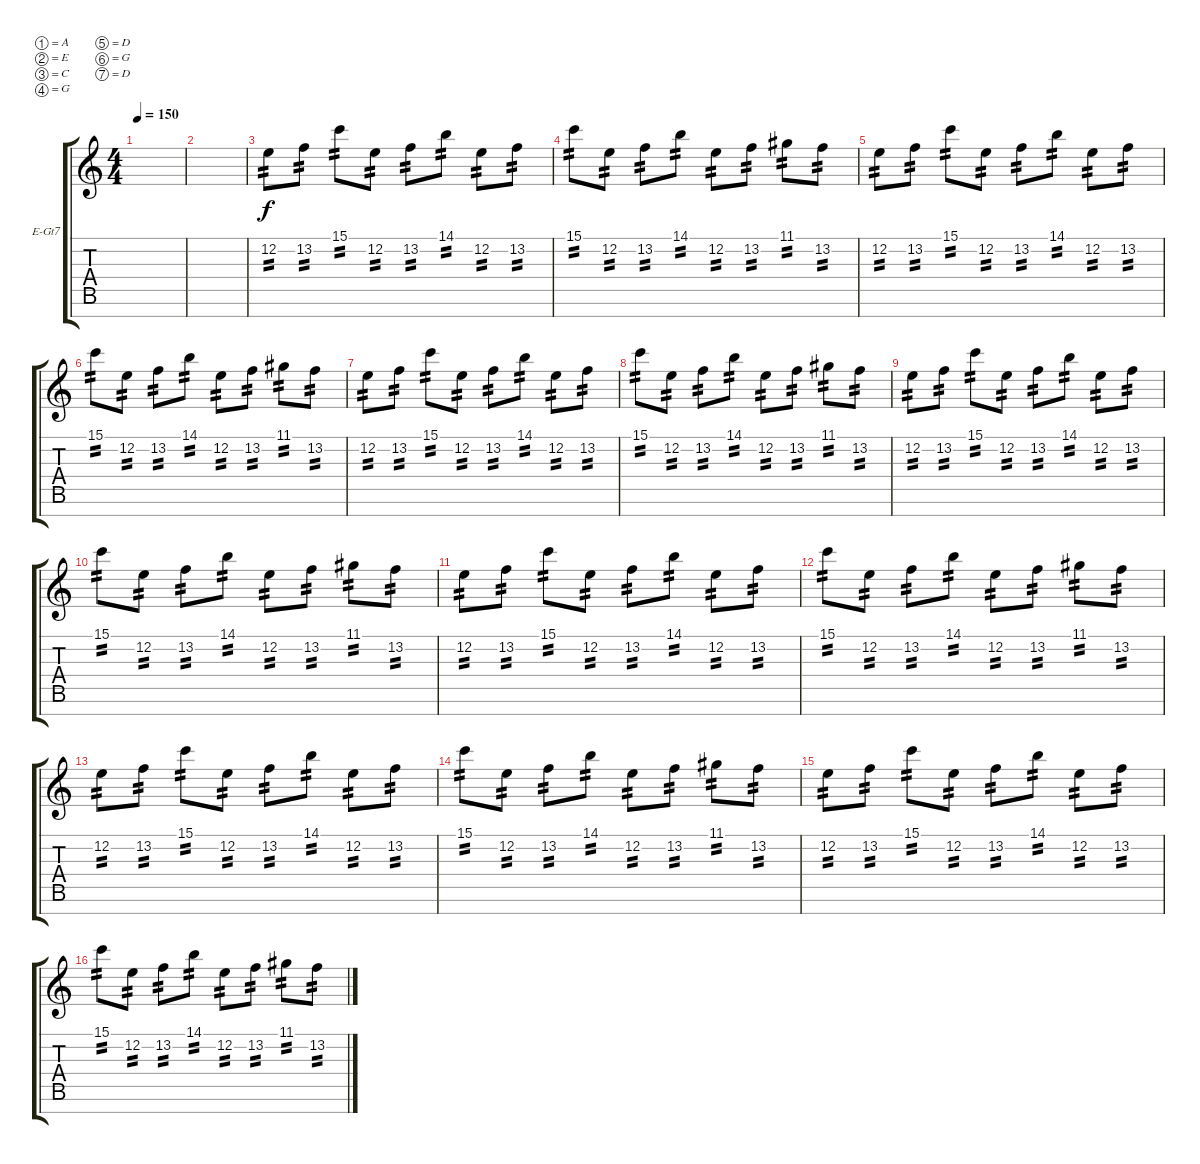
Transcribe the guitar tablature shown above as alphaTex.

\defaultSystemsLayout 4
\bracketExtendMode groupsimilarinstruments
\firstSystemTrackNameOrientation horizontal
\otherSystemsTrackNameOrientation horizontal
\track ("Electric Guitar" "E-Gt7") {instrument distortionguitar}
\staff {score tabs}
\tuning (A3 E3 C3 G2 D2 G1 D1)
\ts (4 4)
\tempo 150
\clef g2
\ks c
|
|
12.2.8{tp 2} 13.2.8{tp 2} 15.1.8{tp 2} 12.2.8{tp 2} 13.2.8{tp 2} 14.1.8{tp 2} 12.2.8{tp 2} 13.2.8{tp 2} |
15.1.8{tp 2} 12.2.8{tp 2} 13.2.8{tp 2} 14.1.8{tp 2} 12.2.8{tp 2} 13.2.8{tp 2} 11.1.8{tp 2} 13.2.8{tp 2} |
12.2.8{tp 2} 13.2.8{tp 2} 15.1.8{tp 2} 12.2.8{tp 2} 13.2.8{tp 2} 14.1.8{tp 2} 12.2.8{tp 2} 13.2.8{tp 2} |
15.1.8{tp 2} 12.2.8{tp 2} 13.2.8{tp 2} 14.1.8{tp 2} 12.2.8{tp 2} 13.2.8{tp 2} 11.1.8{tp 2} 13.2.8{tp 2} |
12.2.8{tp 2} 13.2.8{tp 2} 15.1.8{tp 2} 12.2.8{tp 2} 13.2.8{tp 2} 14.1.8{tp 2} 12.2.8{tp 2} 13.2.8{tp 2} |
15.1.8{tp 2} 12.2.8{tp 2} 13.2.8{tp 2} 14.1.8{tp 2} 12.2.8{tp 2} 13.2.8{tp 2} 11.1.8{tp 2} 13.2.8{tp 2} |
12.2.8{tp 2} 13.2.8{tp 2} 15.1.8{tp 2} 12.2.8{tp 2} 13.2.8{tp 2} 14.1.8{tp 2} 12.2.8{tp 2} 13.2.8{tp 2} |
15.1.8{tp 2} 12.2.8{tp 2} 13.2.8{tp 2} 14.1.8{tp 2} 12.2.8{tp 2} 13.2.8{tp 2} 11.1.8{tp 2} 13.2.8{tp 2} |
12.2.8{tp 2} 13.2.8{tp 2} 15.1.8{tp 2} 12.2.8{tp 2} 13.2.8{tp 2} 14.1.8{tp 2} 12.2.8{tp 2} 13.2.8{tp 2} |
15.1.8{tp 2} 12.2.8{tp 2} 13.2.8{tp 2} 14.1.8{tp 2} 12.2.8{tp 2} 13.2.8{tp 2} 11.1.8{tp 2} 13.2.8{tp 2} |
12.2.8{tp 2} 13.2.8{tp 2} 15.1.8{tp 2} 12.2.8{tp 2} 13.2.8{tp 2} 14.1.8{tp 2} 12.2.8{tp 2} 13.2.8{tp 2} |
15.1.8{tp 2} 12.2.8{tp 2} 13.2.8{tp 2} 14.1.8{tp 2} 12.2.8{tp 2} 13.2.8{tp 2} 11.1.8{tp 2} 13.2.8{tp 2} |
12.2.8{tp 2} 13.2.8{tp 2} 15.1.8{tp 2} 12.2.8{tp 2} 13.2.8{tp 2} 14.1.8{tp 2} 12.2.8{tp 2} 13.2.8{tp 2} |
15.1.8{tp 2} 12.2.8{tp 2} 13.2.8{tp 2} 14.1.8{tp 2} 12.2.8{tp 2} 13.2.8{tp 2} 11.1.8{tp 2} 13.2.8{tp 2}
